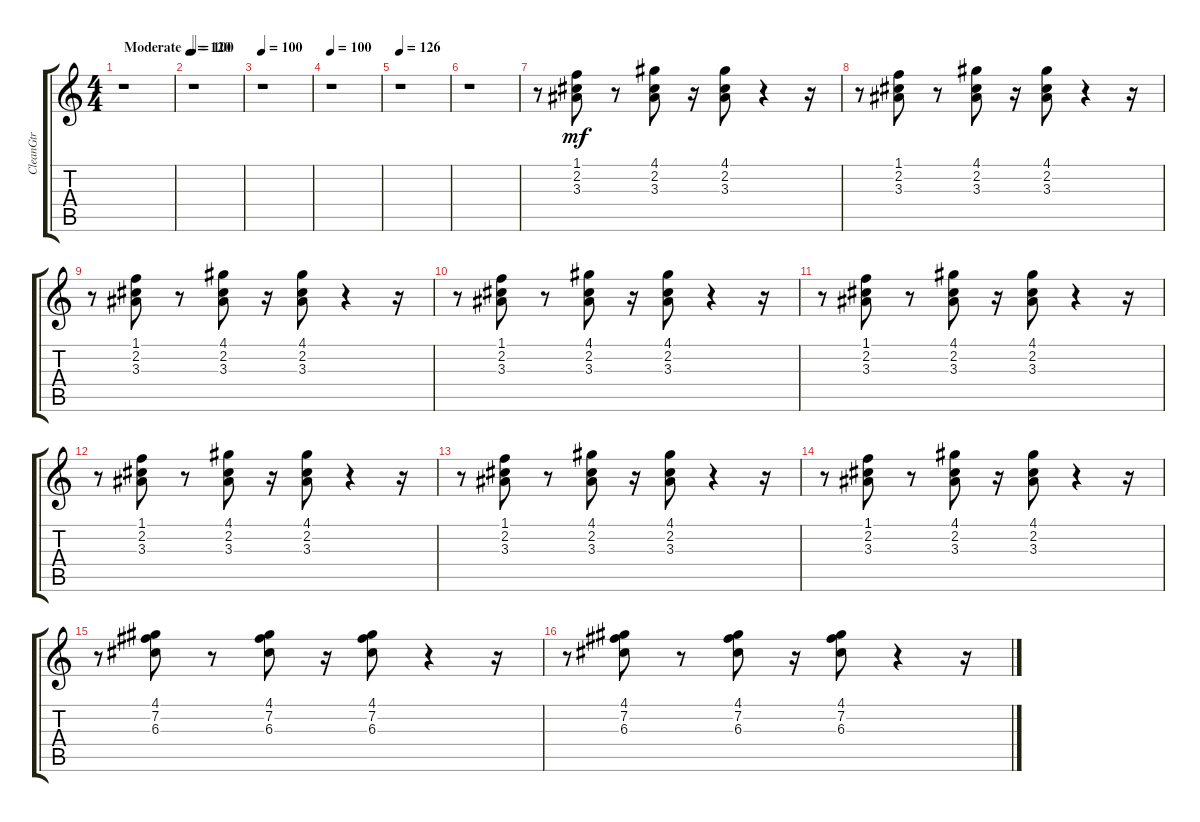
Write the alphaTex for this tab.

\track ("CleanGtr" "CleanGtr") {instrument electricguitarclean}
\staff {score tabs}
\tuning (E4 B3 G3 D3 A2 E2) {hide}
\ts (4 4)
\tempo (120 "Moderate")
\clef g2
\ks c
r.1{dy mf instrument electricguitarclean} |
\tempo 100
r.1 |
\tempo 100
r.1 |
\tempo 100
r.1 |
\tempo 126
r.1 |
r.1 |
r.8 (1.1 2.2 3.3).8 r.8 (4.1 2.2 3.3).8 r.16 (4.1 2.2 3.3).8 r.4 r.16 |
r.8 (1.1 2.2 3.3).8 r.8 (4.1 2.2 3.3).8 r.16 (4.1 2.2 3.3).8 r.4 r.16 |
r.8 (1.1 2.2 3.3).8 r.8 (4.1 2.2 3.3).8 r.16 (4.1 2.2 3.3).8 r.4 r.16 |
r.8 (1.1 2.2 3.3).8 r.8 (4.1 2.2 3.3).8 r.16 (4.1 2.2 3.3).8 r.4 r.16 |
r.8 (1.1 2.2 3.3).8 r.8 (4.1 2.2 3.3).8 r.16 (4.1 2.2 3.3).8 r.4 r.16 |
r.8 (1.1 2.2 3.3).8 r.8 (4.1 2.2 3.3).8 r.16 (4.1 2.2 3.3).8 r.4 r.16 |
r.8 (1.1 2.2 3.3).8 r.8 (4.1 2.2 3.3).8 r.16 (4.1 2.2 3.3).8 r.4 r.16 |
r.8 (1.1 2.2 3.3).8 r.8 (4.1 2.2 3.3).8 r.16 (4.1 2.2 3.3).8 r.4 r.16 |
r.8 (4.1 7.2 6.3).8 r.8 (4.1 7.2 6.3).8 r.16 (4.1 7.2 6.3).8 r.4 r.16 |
r.8 (4.1 7.2 6.3).8 r.8 (4.1 7.2 6.3).8 r.16 (4.1 7.2 6.3).8 r.4 r.16
